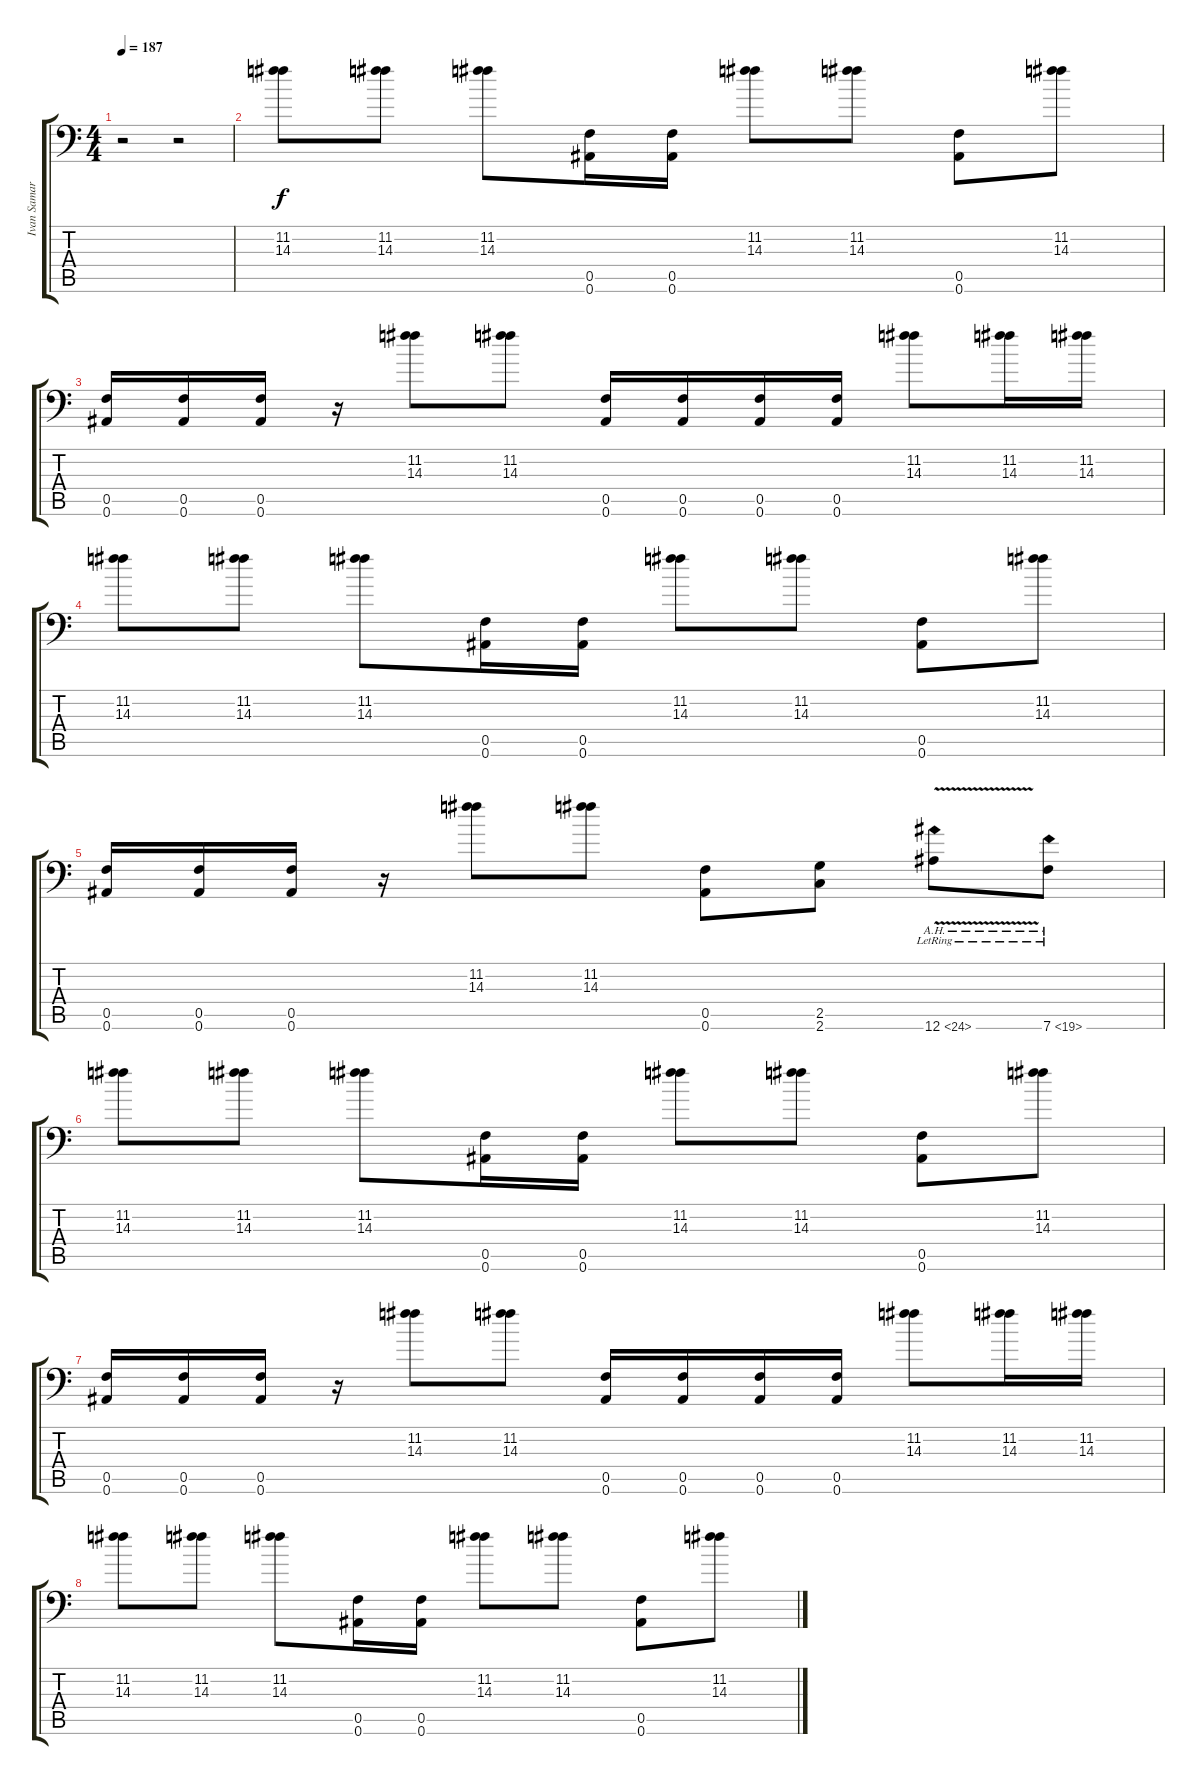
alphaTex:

\track ("Ivan Samarin # Right Channel" "Ivan Samar") {instrument distortionguitar}
\staff {score tabs}
\tuning (C4 G3 Eb3 Bb2 F2 Bb1) {hide}
\ts (4 4)
\tempo 187
\clef f4
\ks c
r.2{dy f} r.2 |
(11.2 14.3).8 (11.2 14.3).8 (11.2 14.3).8 (0.5 0.6).16 (0.5 0.6).16 (11.2 14.3).8 (11.2 14.3).8 (0.5 0.6).8 (11.2 14.3).8 |
(0.5 0.6).16 (0.5 0.6).16 (0.5 0.6).16 r.16 (11.2 14.3).8 (11.2 14.3).8 (0.5 0.6).16 (0.5 0.6).16 (0.5 0.6).16 (0.5 0.6).16 (11.2 14.3).8 (11.2 14.3).16 (11.2 14.3).16 |
(11.2 14.3).8 (11.2 14.3).8 (11.2 14.3).8 (0.5 0.6).16 (0.5 0.6).16 (11.2 14.3).8 (11.2 14.3).8 (0.5 0.6).8 (11.2 14.3).8 |
(0.5 0.6).16 (0.5 0.6).16 (0.5 0.6).16 r.16 (11.2 14.3).8 (11.2 14.3).8 (0.5 0.6).8 (2.5 2.6).8 12.6{ah 12 v lr}.8 7.6{ah 12 lr}.8 |
(11.2 14.3).8 (11.2 14.3).8 (11.2 14.3).8 (0.5 0.6).16 (0.5 0.6).16 (11.2 14.3).8 (11.2 14.3).8 (0.5 0.6).8 (11.2 14.3).8 |
(0.5 0.6).16 (0.5 0.6).16 (0.5 0.6).16 r.16 (11.2 14.3).8 (11.2 14.3).8 (0.5 0.6).16 (0.5 0.6).16 (0.5 0.6).16 (0.5 0.6).16 (11.2 14.3).8 (11.2 14.3).16 (11.2 14.3).16 |
(11.2 14.3).8 (11.2 14.3).8 (11.2 14.3).8 (0.5 0.6).16 (0.5 0.6).16 (11.2 14.3).8 (11.2 14.3).8 (0.5 0.6).8 (11.2 14.3).8
